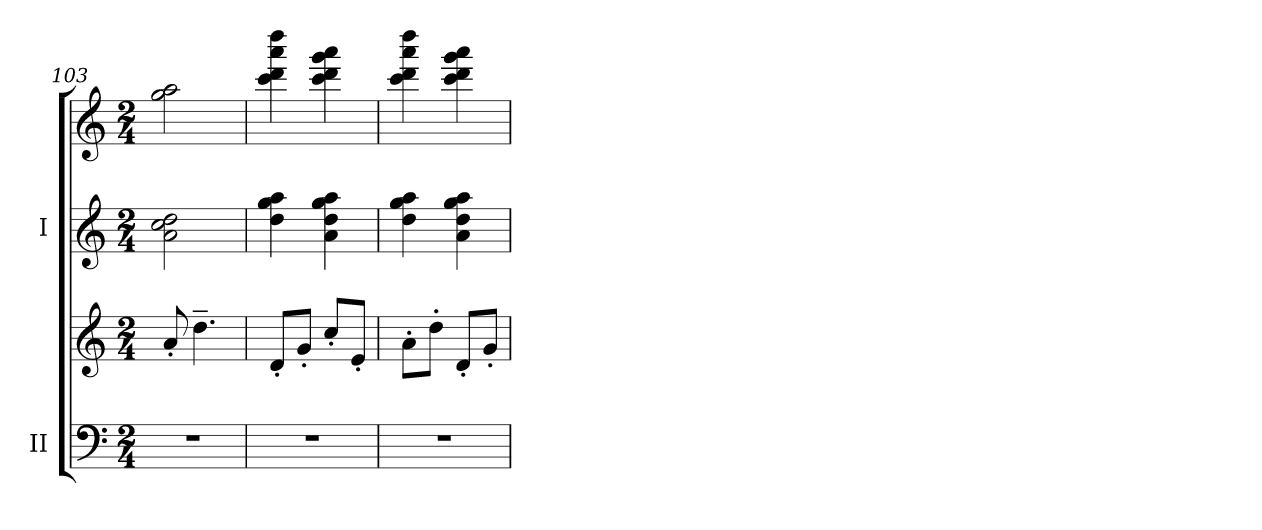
**kern	**kern	**kern	**kern
*part2	*part2	*part1	*part1
*staff4	*staff3	*staff2	*staff1
*I"II	*	*I"I	*
*I'II	*	*I'I	*
*clefF4	*clefG2	*clefG2	*clefG2
*k[]	*k[]	*k[]	*k[]
*M2/4	*M2/4	*M2/4	*M2/4
=103	=103	=103	=103
2r	8a'/	2a\ 2cc\ 2dd\	2gg\ 2aa\
.	4.dd~\	.	.
=104	=104	=104	=104
2r	8d'/L	4dd\ 4gg\ 4aa\	4ccc\ 4ddd\ 4aaa\ 4dddd\
.	8g'/J	.	.
.	8cc'/L	4a\ 4dd\ 4gg\ 4aa\	4ccc\ 4ddd\ 4ggg\ 4aaa\
.	8e'/J	.	.
=105	=105	=105	=105
2r	8a'\L	4dd\ 4gg\ 4aa\	4ccc\ 4ddd\ 4aaa\ 4dddd\
.	8dd'\J	.	.
.	8d'/L	4a\ 4dd\ 4gg\ 4aa\	4ccc\ 4ddd\ 4ggg\ 4aaa\
.	8g'/J	.	.
=	=	=	=
*-	*-	*-	*-
